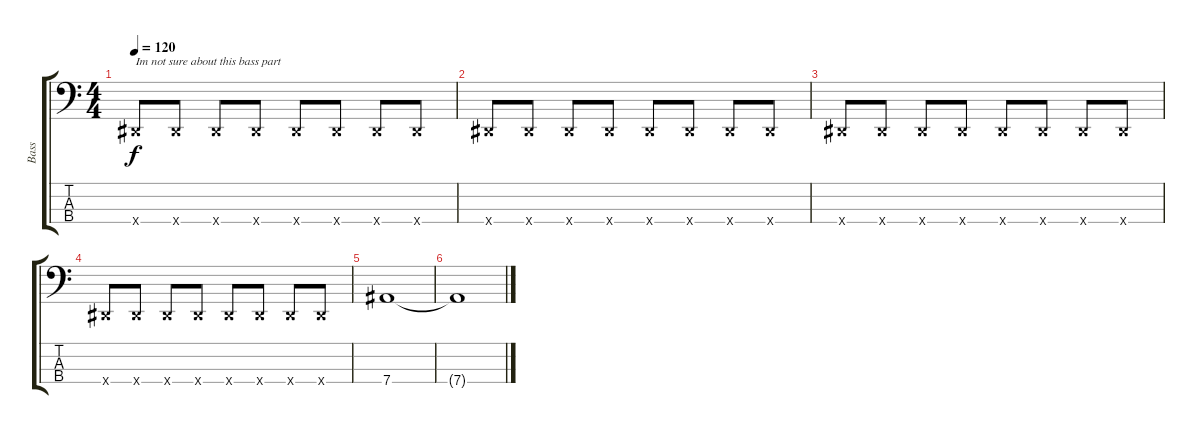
\track ("Bass" "Bass") {instrument electricbassfinger}
\staff {score tabs}
\tuning (Gb2 Db2 Ab1 Eb1) {hide}
\ts (4 4)
\tempo 120
\clef f4
\ks c
0.4{x}.8{txt "Im not sure about this bass part" dy f} 0.4{x}.8 0.4{x}.8 0.4{x}.8 0.4{x}.8 0.4{x}.8 0.4{x}.8 0.4{x}.8 |
0.4{x}.8 0.4{x}.8 0.4{x}.8 0.4{x}.8 0.4{x}.8 0.4{x}.8 0.4{x}.8 0.4{x}.8 |
0.4{x}.8 0.4{x}.8 0.4{x}.8 0.4{x}.8 0.4{x}.8 0.4{x}.8 0.4{x}.8 0.4{x}.8 |
0.4{x}.8 0.4{x}.8 0.4{x}.8 0.4{x}.8 0.4{x}.8 0.4{x}.8 0.4{x}.8 0.4{x}.8 |
7.4.1 |
7.4{t}.1
